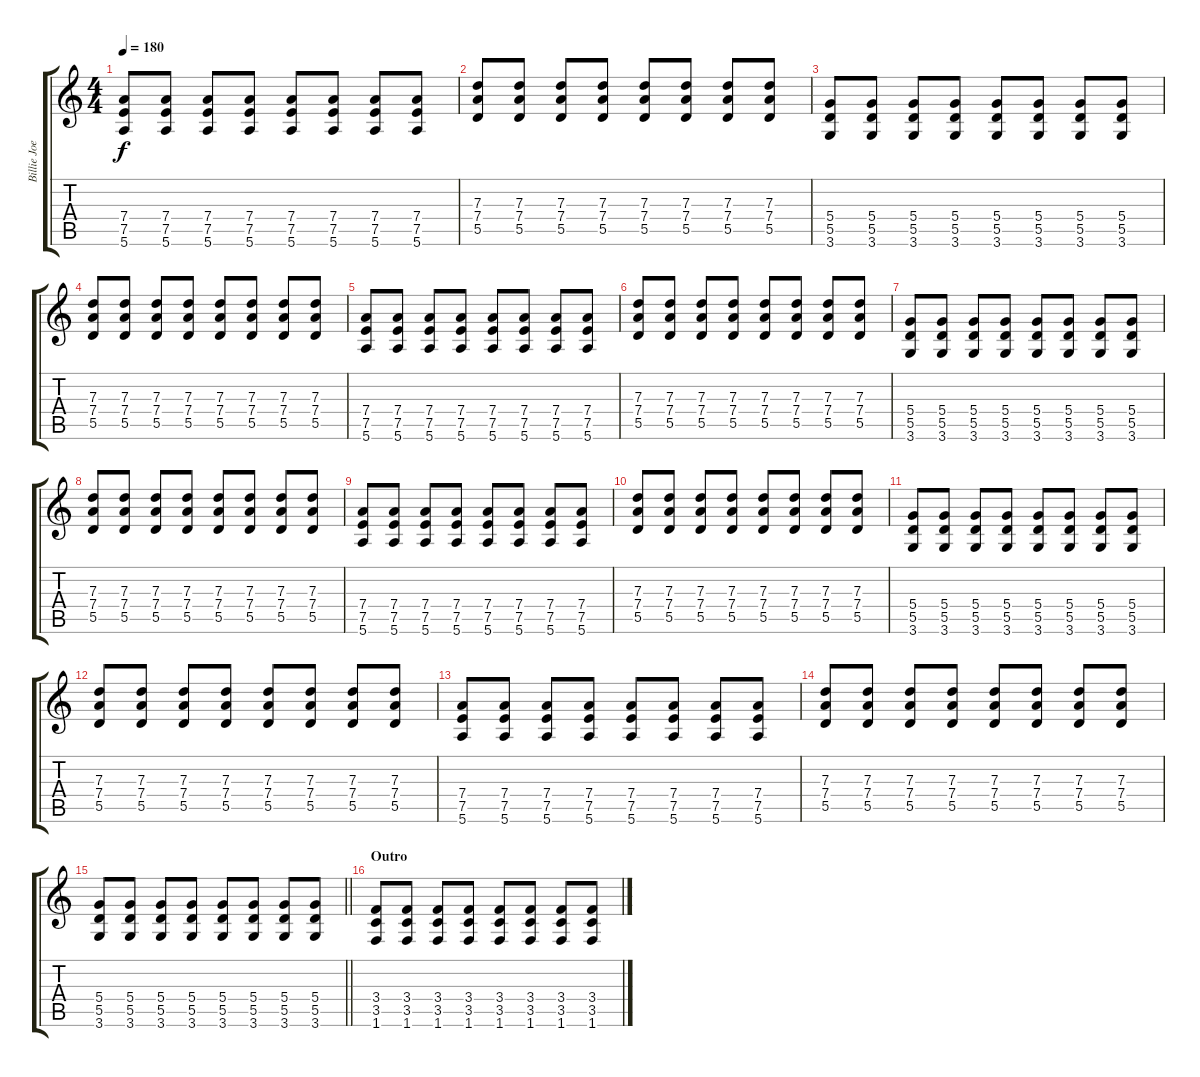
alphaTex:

\track ("Billie Joe Armstrong - Guitar" "Billie Joe") {instrument distortionguitar}
\staff {score tabs}
\tuning (E4 B3 G3 D3 A2 E2) {hide}
\ts (4 4)
\tempo 180
\clef g2
\ks c
(7.4 7.5 5.6).8{dy f} (7.4 7.5 5.6).8 (7.4 7.5 5.6).8 (7.4 7.5 5.6).8 (7.4 7.5 5.6).8 (7.4 7.5 5.6).8 (7.4 7.5 5.6).8 (7.4 7.5 5.6).8 |
(7.3 7.4 5.5).8 (7.3 7.4 5.5).8 (7.3 7.4 5.5).8 (7.3 7.4 5.5).8 (7.3 7.4 5.5).8 (7.3 7.4 5.5).8 (7.3 7.4 5.5).8 (7.3 7.4 5.5).8 |
(5.4 5.5 3.6).8 (5.4 5.5 3.6).8 (5.4 5.5 3.6).8 (5.4 5.5 3.6).8 (5.4 5.5 3.6).8 (5.4 5.5 3.6).8 (5.4 5.5 3.6).8 (5.4 5.5 3.6).8 |
(7.3 7.4 5.5).8 (7.3 7.4 5.5).8 (7.3 7.4 5.5).8 (7.3 7.4 5.5).8 (7.3 7.4 5.5).8 (7.3 7.4 5.5).8 (7.3 7.4 5.5).8 (7.3 7.4 5.5).8 |
(7.4 7.5 5.6).8 (7.4 7.5 5.6).8 (7.4 7.5 5.6).8 (7.4 7.5 5.6).8 (7.4 7.5 5.6).8 (7.4 7.5 5.6).8 (7.4 7.5 5.6).8 (7.4 7.5 5.6).8 |
(7.3 7.4 5.5).8 (7.3 7.4 5.5).8 (7.3 7.4 5.5).8 (7.3 7.4 5.5).8 (7.3 7.4 5.5).8 (7.3 7.4 5.5).8 (7.3 7.4 5.5).8 (7.3 7.4 5.5).8 |
(5.4 5.5 3.6).8 (5.4 5.5 3.6).8 (5.4 5.5 3.6).8 (5.4 5.5 3.6).8 (5.4 5.5 3.6).8 (5.4 5.5 3.6).8 (5.4 5.5 3.6).8 (5.4 5.5 3.6).8 |
(7.3 7.4 5.5).8 (7.3 7.4 5.5).8 (7.3 7.4 5.5).8 (7.3 7.4 5.5).8 (7.3 7.4 5.5).8 (7.3 7.4 5.5).8 (7.3 7.4 5.5).8 (7.3 7.4 5.5).8 |
(7.4 7.5 5.6).8 (7.4 7.5 5.6).8 (7.4 7.5 5.6).8 (7.4 7.5 5.6).8 (7.4 7.5 5.6).8 (7.4 7.5 5.6).8 (7.4 7.5 5.6).8 (7.4 7.5 5.6).8 |
(7.3 7.4 5.5).8 (7.3 7.4 5.5).8 (7.3 7.4 5.5).8 (7.3 7.4 5.5).8 (7.3 7.4 5.5).8 (7.3 7.4 5.5).8 (7.3 7.4 5.5).8 (7.3 7.4 5.5).8 |
(5.4 5.5 3.6).8 (5.4 5.5 3.6).8 (5.4 5.5 3.6).8 (5.4 5.5 3.6).8 (5.4 5.5 3.6).8 (5.4 5.5 3.6).8 (5.4 5.5 3.6).8 (5.4 5.5 3.6).8 |
(7.3 7.4 5.5).8 (7.3 7.4 5.5).8 (7.3 7.4 5.5).8 (7.3 7.4 5.5).8 (7.3 7.4 5.5).8 (7.3 7.4 5.5).8 (7.3 7.4 5.5).8 (7.3 7.4 5.5).8 |
(7.4 7.5 5.6).8 (7.4 7.5 5.6).8 (7.4 7.5 5.6).8 (7.4 7.5 5.6).8 (7.4 7.5 5.6).8 (7.4 7.5 5.6).8 (7.4 7.5 5.6).8 (7.4 7.5 5.6).8 |
(7.3 7.4 5.5).8 (7.3 7.4 5.5).8 (7.3 7.4 5.5).8 (7.3 7.4 5.5).8 (7.3 7.4 5.5).8 (7.3 7.4 5.5).8 (7.3 7.4 5.5).8 (7.3 7.4 5.5).8 |
\barLineRight lightlight
(5.4 5.5 3.6).8 (5.4 5.5 3.6).8 (5.4 5.5 3.6).8 (5.4 5.5 3.6).8 (5.4 5.5 3.6).8 (5.4 5.5 3.6).8 (5.4 5.5 3.6).8 (5.4 5.5 3.6).8 |
\section ("" "Outro")
(3.4 3.5 1.6).8 (3.4 3.5 1.6).8 (3.4 3.5 1.6).8 (3.4 3.5 1.6).8 (3.4 3.5 1.6).8 (3.4 3.5 1.6).8 (3.4 3.5 1.6).8 (3.4 3.5 1.6).8
